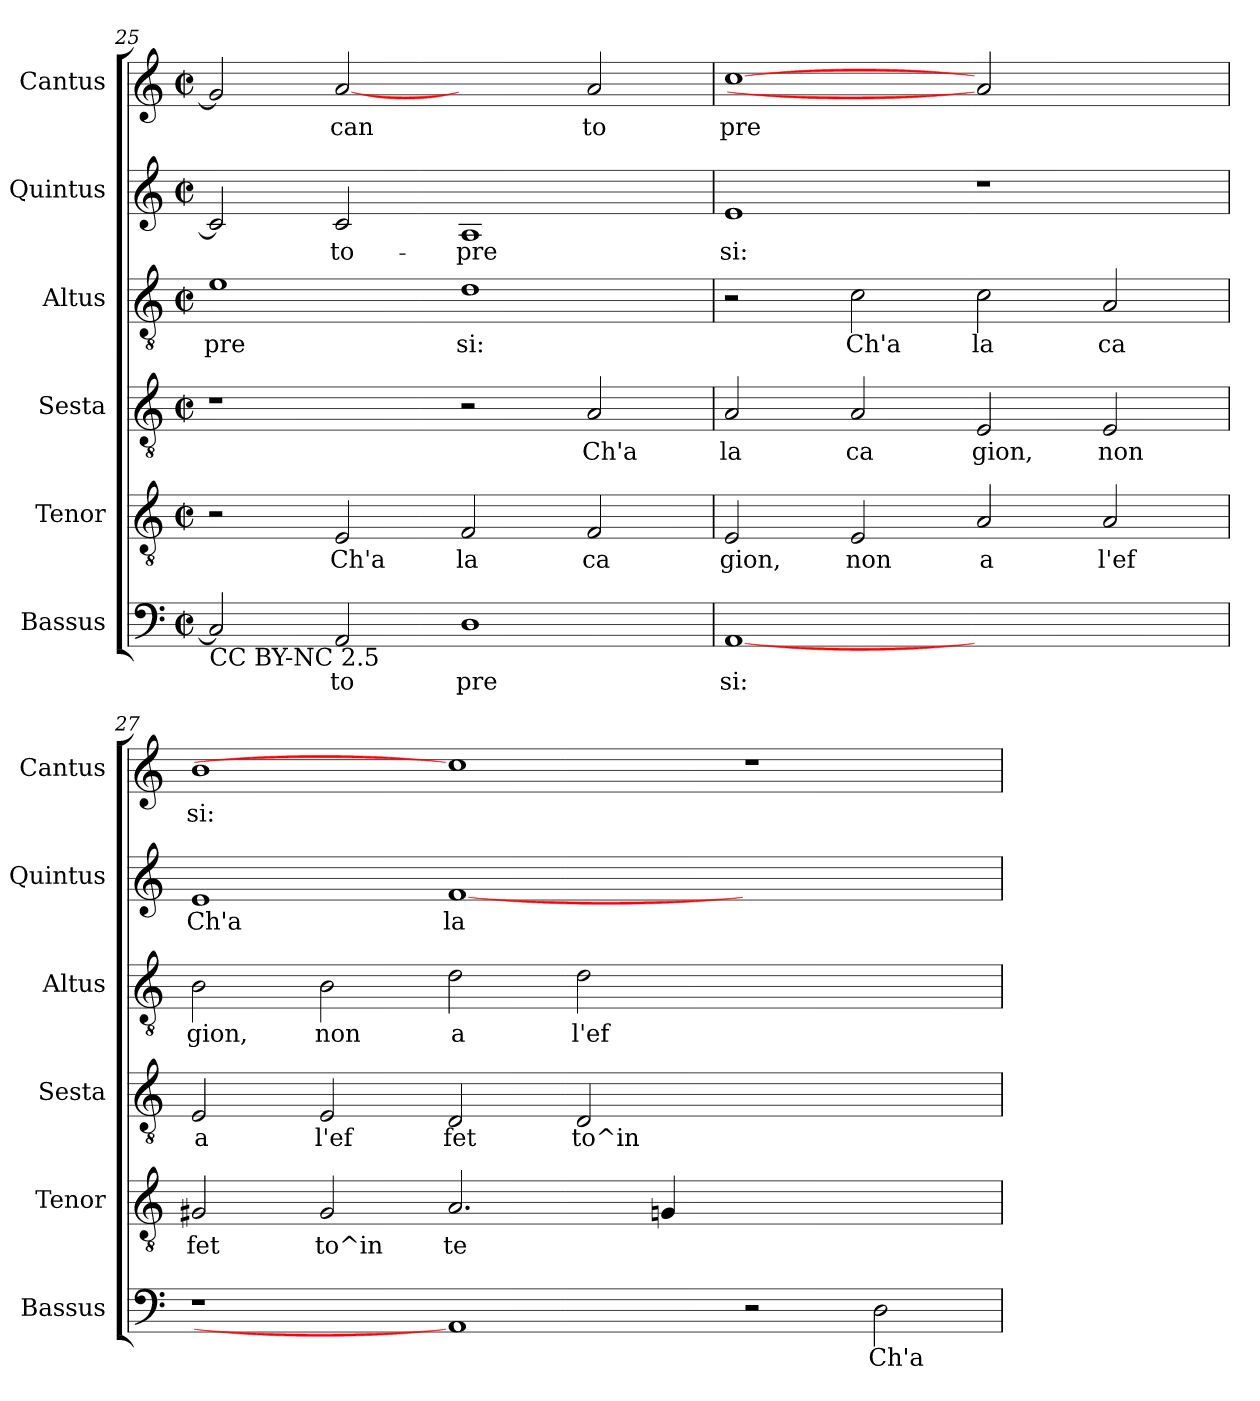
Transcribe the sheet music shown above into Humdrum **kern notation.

**kern	**text	**kern	**text	**kern	**text	**kern	**text	**kern	**text	**kern	**text
*part6	*part6	*part5	*part5	*part4	*part4	*part3	*part3	*part2	*part2	*part1	*part1
*staff6	*staff6	*staff5	*staff5	*staff4	*staff4	*staff3	*staff3	*staff2	*staff2	*staff1	*staff1
*I"Bassus	*	*I"Tenor	*	*I"Sesta	*	*I"Altus	*	*I"Quintus	*	*I"Cantus	*
*I'Bassus	*	*I'Tenor	*	*I'Sesta	*	*I'Altus	*	*I'Quintus	*	*I'Cantus	*
!!LO:PB:g=z
*clefF4	*	*clefGv2	*	*clefGv2	*	*clefGv2	*	*clefG2	*	*clefG2	*
*k[]	*	*k[]	*	*k[]	*	*k[]	*	*k[]	*	*k[]	*
*C:	*	*C:	*	*C:	*	*C:	*	*C:	*	*C:	*
*M2/2	*	*M2/2	*	*M2/2	*	*M2/2	*	*M2/2	*	*M2/2	*
*met(c|)	*	*met(c|)	*	*met(c|)	*	*met(c|)	*	*met(c|)	*	*met(c|)	*
=25	=25	=25	=25	=25	=25	=25	=25	=25	=25	=25	=25
!LO:TX:b:t=CC BY-NC 2.5	!	!	!	!	!	!	!	!	!	!	!
!	!LO:LY:b	!	!	!	!	!	!LO:LY:b:cj	!	!LO:LY:b:cj	!	!LO:LY:b:cj
2C/]	.	2r	.	1r	.	1e	pre	2c/]	.	2g/]	.
!	!LO:LY:b	!	!LO:LY:b:cj	!	!	!	!	!	!LO:LY:b:cj	!	!LO:LY:b:cj
2AA/	to	2E/	Ch'a	.	.	.	.	2c/	to-	[2a	can
!	!LO:LY:b	!	!LO:LY:b:cj	!	!	!	!LO:LY:b:cj	!	!LO:LY:b:cj	!	!
1D	pre	2F/	la	2r	.	1d	si:	1A	-pre	2ryy	.
!	!	!	!LO:LY:b:cj	!	!LO:LY:b:cj	!	!	!	!	!	!LO:LY:b:cj
.	.	2F/	ca	2A/	Ch'a	.	.	.	.	2a/	to
=26	=26	=26	=26	=26	=26	=26	=26	=26	=26	=26	=26
!	!LO:LY:b	!	!LO:LY:b:cj	!	!LO:LY:b:cj	!	!	!	!LO:LY:b:cj	!	!LO:LY:b:cj
[1AA	si:	2E/	gion,	2A/	la	2r	.	1e	si:	[1cc	pre
!	!	!	!LO:LY:b:cj	!	!LO:LY:b:cj	!	!LO:LY:b:cj	!	!	!	!
.	.	2E/	non	2A/	ca	2c\	Ch'a	.	.	.	.
!	!	!	!LO:LY:b:cj	!	!LO:LY:b:cj	!	!LO:LY:b:cj	!	!	!	!
1ryy	.	2A/	a	2E/	gion,	2c\	la	1r	.	2a]	.
!	!	!	!LO:LY:b:cj	!	!LO:LY:b:cj	!	!LO:LY:b:cj	!	!	!	!
.	.	2A/	l'ef	2E/	non	2A/	ca	.	.	2ryy	.
=27	=27	=27	=27	=27	=27	=27	=27	=27	=27	=27	=27
!	!	!	!LO:LY:b:cj	!	!LO:LY:b:cj	!	!LO:LY:b:cj	!	!LO:LY:b:cj	!	!LO:LY:b:cj
1r	.	2G#X/	fet	2E/	a	2B\	gion,	1e	Ch'a	1b	si:
!	!	!	!LO:LY:b:cj	!	!LO:LY:b:cj	!	!LO:LY:b:cj	!	!	!	!
.	.	2G#/	to^in	2E/	l'ef	2B\	non	.	.	.	.
!	!	!	!LO:LY:b:cj	!	!LO:LY:b:cj	!	!LO:LY:b:cj	!	!LO:LY:b:cj	!	!
1AA]	.	2.A/	te	2D/	fet	2d\	a	[<1f	la	1cc]	.
!	!	!	!	!	!LO:LY:b:cj	!	!LO:LY:b:cj	!	!	!	!
.	.	.	.	2D/	to^in	2d\	l'ef	.	.	.	.
!	!	!	!LO:LY:b:cj	!	!	!	!	!	!	!	!
.	.	4G/	.	.	.	.	.	.	.	.	.
2r	.	1ryy	.	1ryy	.	1ryy	.	1ryy	.	1r	.
!	!LO:LY:b	!	!	!	!	!	!	!	!	!	!
2D\	Ch'a	.	.	.	.	.	.	.	.	.	.
=	=	=	=	=	=	=	=	=	=	=	=
*-	*-	*-	*-	*-	*-	*-	*-	*-	*-	*-	*-
